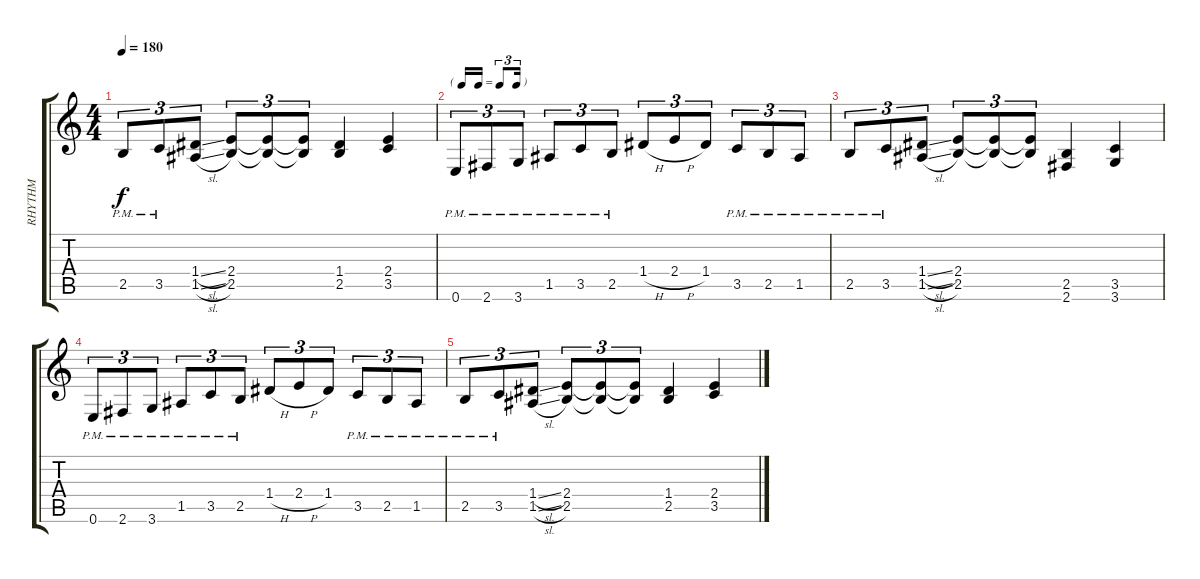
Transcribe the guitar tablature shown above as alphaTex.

\track ("RHYTHM" "RHYTHM") {instrument distortionguitar}
\staff {score tabs}
\tuning (E4 B3 G3 D3 A2 E2) {hide}
\ts (4 4)
\tempo 180
\clef g2
\ks c
2.5{pm}.8{tu (3 2) dy f} 3.5{pm}.8{tu (3 2)} (1.4{sl} 1.5{sl}).8{tu (3 2)} (2.4 2.5).8{tu (3 2)} (2.4{t} 2.5{t}).8{tu (3 2)} (2.4{t} 2.5{t}).8{tu (3 2)} (1.4 2.5).4 (2.4 3.5).4 |
\tf triplet16th
0.6{pm}.8{tu (3 2)} 2.6{pm}.8{tu (3 2)} 3.6{pm}.8{tu (3 2)} 1.5{pm}.8{tu (3 2)} 3.5{pm}.8{tu (3 2)} 2.5{pm}.8{tu (3 2)} 1.4{h}.8{tu (3 2)} 2.4{h}.8{tu (3 2)} 1.4.8{tu (3 2)} 3.5{pm}.8{tu (3 2)} 2.5{pm}.8{tu (3 2)} 1.5{pm}.8{tu (3 2)} |
2.5{pm}.8{tu (3 2)} 3.5{pm}.8{tu (3 2)} (1.4{sl} 1.5{sl}).8{tu (3 2)} (2.4 2.5).8{tu (3 2)} (2.4{t} 2.5{t}).8{tu (3 2)} (2.4{t} 2.5{t}).8{tu (3 2)} (2.5 2.6).4 (3.5 3.6).4 |
0.6{pm}.8{tu (3 2)} 2.6{pm}.8{tu (3 2)} 3.6{pm}.8{tu (3 2)} 1.5{pm}.8{tu (3 2)} 3.5{pm}.8{tu (3 2)} 2.5{pm}.8{tu (3 2)} 1.4{h}.8{tu (3 2)} 2.4{h}.8{tu (3 2)} 1.4.8{tu (3 2)} 3.5{pm}.8{tu (3 2)} 2.5{pm}.8{tu (3 2)} 1.5{pm}.8{tu (3 2)} |
2.5{pm}.8{tu (3 2)} 3.5{pm}.8{tu (3 2)} (1.4{sl} 1.5{sl}).8{tu (3 2)} (2.4 2.5).8{tu (3 2)} (2.4{t} 2.5{t}).8{tu (3 2)} (2.4{t} 2.5{t}).8{tu (3 2)} (1.4 2.5).4 (2.4 3.5).4
